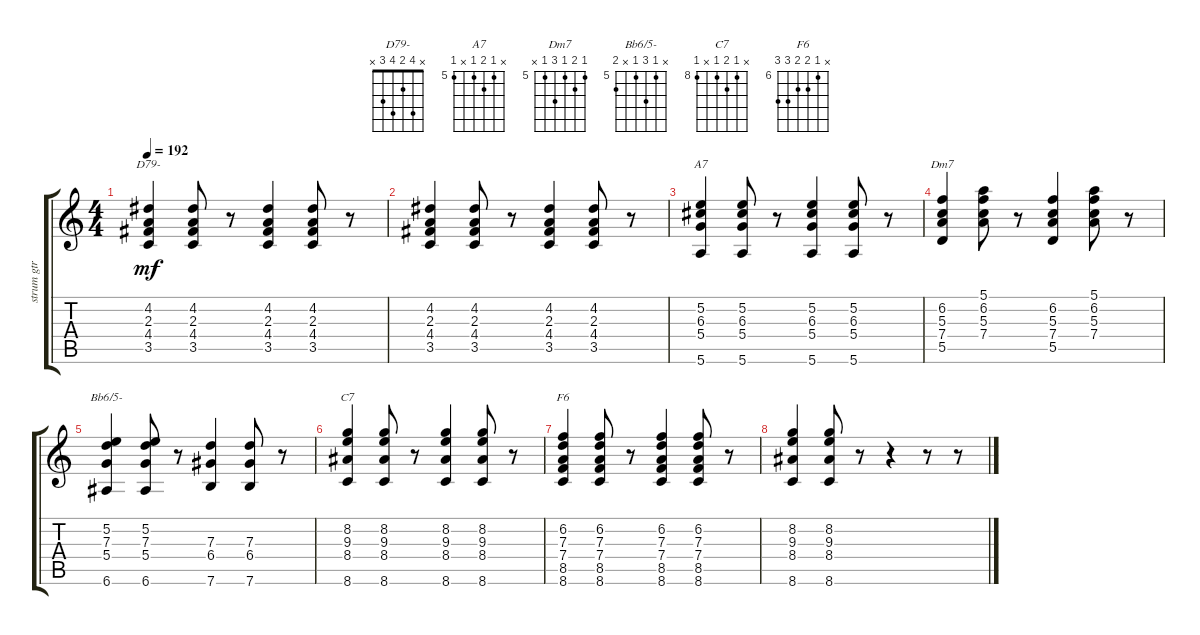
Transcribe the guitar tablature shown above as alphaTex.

\track ("strum gtr" "strum gtr") {instrument acousticguitarnylon}
\staff {score tabs}
\tuning (E4 B3 G3 D3 A2 E2) {hide}
\chord ("D79-" x 4 2 4 3 x)
\chord ("A7" x 5 6 5 x 5) {firstfret 5}
\chord ("Dm7" 5 6 5 7 5 x) {firstfret 5}
\chord ("Bb6/5-" x 5 7 5 x 6) {firstfret 5}
\chord ("C7" x 8 9 8 x 8) {firstfret 8}
\chord ("F6" x 6 7 7 8 8) {firstfret 6}
\ts (4 4)
\tempo 192
\clef g2
\ks c
(4.2 2.3 4.4 3.5).4{ch "D79-" dy mf} (4.2 2.3 4.4 3.5).8 r.8 (4.2 2.3 4.4 3.5).4 (4.2 2.3 4.4 3.5).8 r.8 |
(4.2 2.3 4.4 3.5).4 (4.2 2.3 4.4 3.5).8 r.8 (4.2 2.3 4.4 3.5).4 (4.2 2.3 4.4 3.5).8 r.8 |
(5.2 6.3 5.4 5.6).4{ch "A7"} (5.2 6.3 5.4 5.6).8 r.8 (5.2 6.3 5.4 5.6).4 (5.2 6.3 5.4 5.6).8 r.8 |
(6.2 5.3 7.4 5.5).4{ch "Dm7"} (5.1 6.2 5.3 7.4).8 r.8 (6.2 5.3 7.4 5.5).4 (5.1 6.2 5.3 7.4).8 r.8 |
(5.2 7.3 5.4 6.6).4{ch "Bb6/5-"} (5.2 7.3 5.4 6.6).8 r.8 (7.3 6.4 7.6).4 (7.3 6.4 7.6).8 r.8 |
(8.2 9.3 8.4 8.6).4{ch "C7"} (8.2 9.3 8.4 8.6).8 r.8 (8.2 9.3 8.4 8.6).4 (8.2 9.3 8.4 8.6).8 r.8 |
(6.2 7.3 7.4 8.5 8.6).4{ch "F6"} (6.2 7.3 7.4 8.5 8.6).8 r.8 (6.2 7.3 7.4 8.5 8.6).4 (6.2 7.3 7.4 8.5 8.6).8 r.8 |
(8.2 9.3 8.4 8.6).4 (8.2 9.3 8.4 8.6).8 r.8 r.4 r.8 r.8
